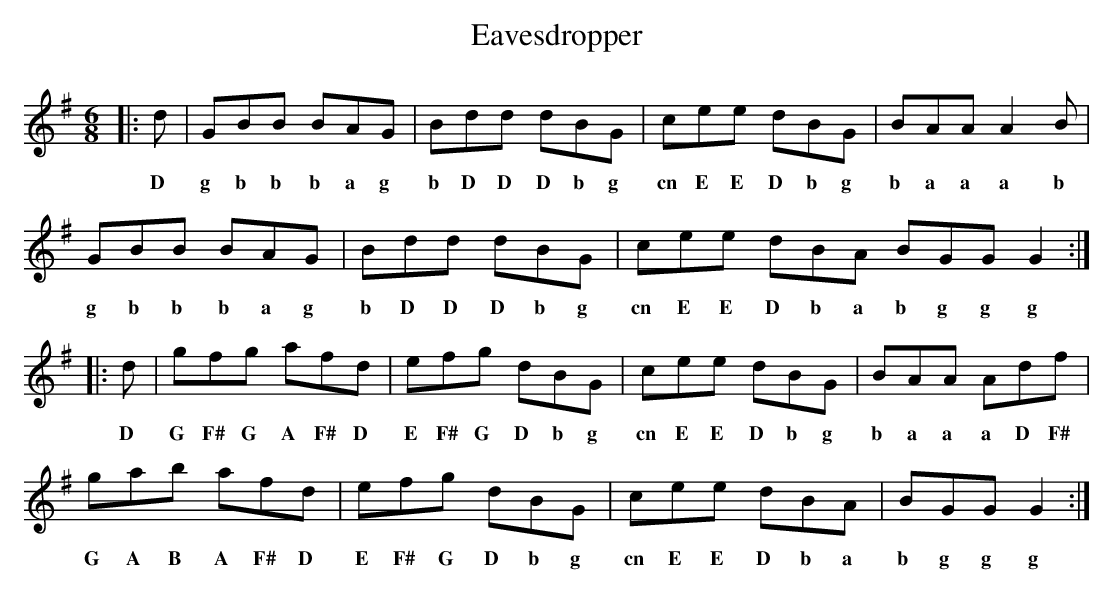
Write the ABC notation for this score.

X:1
T:Eavesdropper
M:6/8
L:1/8
K:G
|:d|GBB BAG|Bdd dBG|cee dBG|BAA A2B|
w:D g b b b a g b D D D b g cn E E D b g b a a a b
GBB BAG|Bdd dBG|cee dBA BGG G2:|
w:g b b b a g b D D D b g cn E E D b a b g g g
|:d|gfg afd|efg dBG|cee dBG|BAA Adf|
w:D G F# G A F# D E F# G D b g cn E E D b g b a a a D F#
gab afd|efg dBG|cee dBA|BGG G2:|
w:G A B A F# D E F# G D b g cn E E D b a b g g g
